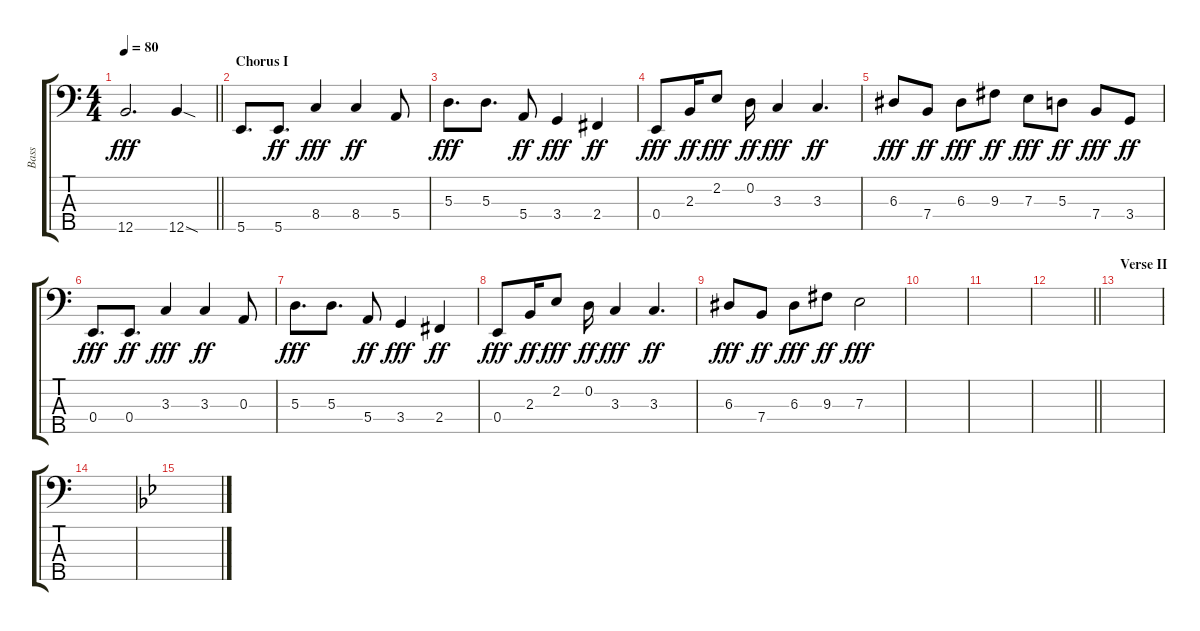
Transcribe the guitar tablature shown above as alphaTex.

\track ("Bass" "Bass") {instrument electricbassfinger}
\staff {score tabs}
\tuning (G2 D2 A1 E1 B0) {hide}
\ts (4 4)
\tempo 80
\clef f4
\barLineRight lightlight
\ks c
12.5.2{d dy fff} 12.5{sod}.4 |
\section ("" "Chorus I")
5.5.8{d} 5.5.8{d dy ff} 8.4.4{dy fff} 8.4.4{dy ff} 5.4.8 |
5.3.8{d dy fff} 5.3.8{d} 5.4.8{dy ff} 3.4.4{dy fff} 2.4.4{dy ff} |
0.4.8{dy fff} 2.3.16{dy ff} 2.2.8{dy fff} 0.2.16{dy ff} 3.3.4{dy fff} 3.3.4{d dy ff} |
6.3.8{dy fff} 7.4.8{dy ff} 6.3.8{dy fff} 9.3.8{dy ff} 7.3.8{dy fff} 5.3.8{dy ff} 7.4.8{dy fff} 3.4.8{dy ff} |
0.4.8{d dy fff} 0.4.8{d dy ff} 3.3.4{dy fff} 3.3.4{dy ff} 0.3.8 |
5.3.8{d dy fff} 5.3.8{d} 5.4.8{dy ff} 3.4.4{dy fff} 2.4.4{dy ff} |
0.4.8{dy fff} 2.3.16{dy ff} 2.2.8{dy fff} 0.2.16{dy ff} 3.3.4{dy fff} 3.3.4{d dy ff} |
6.3.8{dy fff} 7.4.8{dy ff} 6.3.8{dy fff} 9.3.8{dy ff} 7.3.2{dy fff} |
|
|
\barLineRight lightlight
|
\section ("" "Verse II")
|
|
\ks bb
